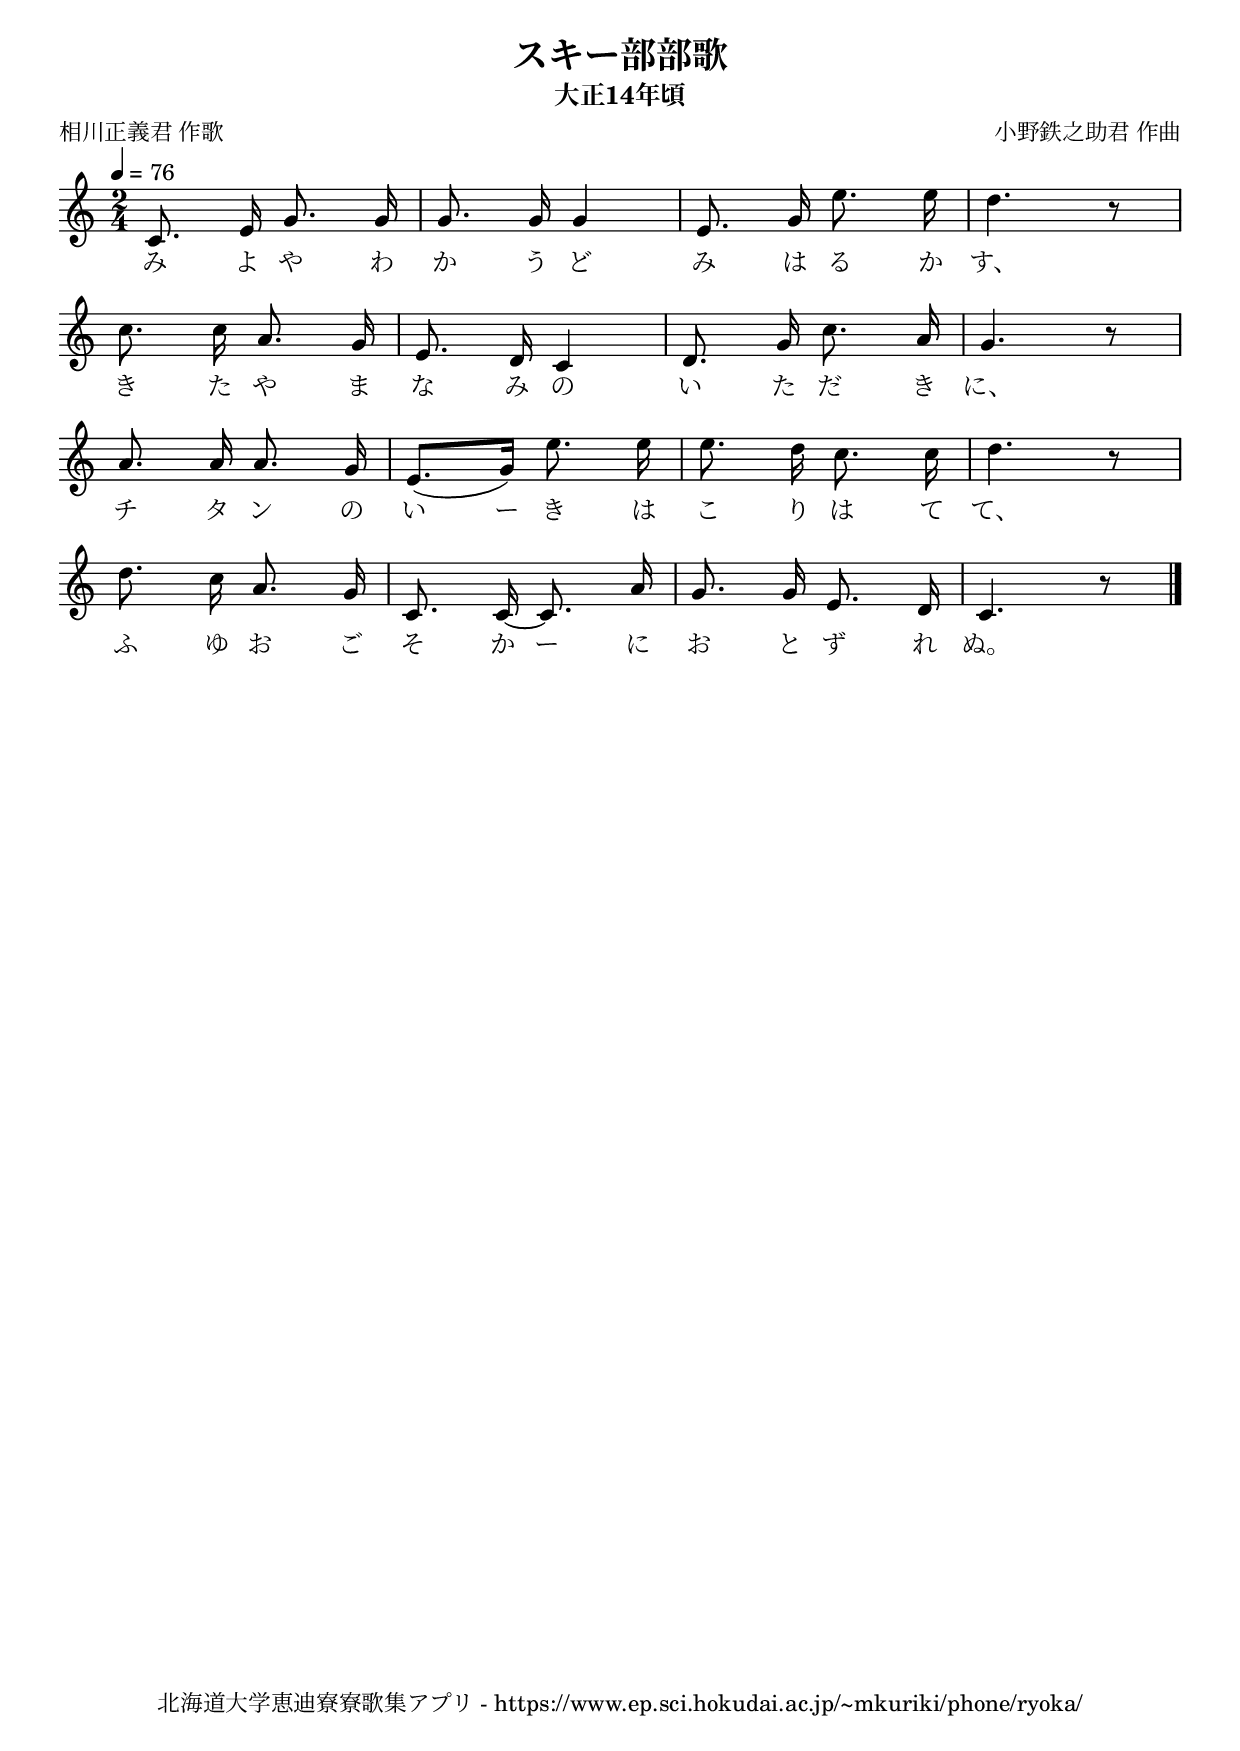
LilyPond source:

\version "2.18.2"

\paper {indent = 0}

\header {
  title = "スキー部部歌"
  subtitle = "大正14年頃"
  composer = "小野鉄之助君 作曲"
  poet = "相川正義君 作歌"
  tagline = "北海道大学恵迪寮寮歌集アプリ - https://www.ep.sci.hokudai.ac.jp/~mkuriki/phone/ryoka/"
}

melody = \relative c'{
  \tempo 4 = 76
  \autoBeamOff
  \numericTimeSignature
  \override BreathingSign.text = \markup { \musicglyph #"scripts.upedaltoe" } % ブレスの記号指定
  \key c \major
  \time 2/4
  \set melismaBusyProperties = #'()
  c8. e16 g8. g16 |
  g8. g16 g4 |
  e8. g16 e'8. e16 |
  d4. r8 | \break
  c8. c16 a8. g16 |
  e8. d16 c4 |
  d8. g16 c8. a16 |
  g4. r8 | \break
  a8. a16 a8. g16 |
  e8. ([ g16 ]) e'8. e16 |
  e8. d16 c8. c16 |
  d4. r8 | \break
  d8. c16 a8. g16 |
  c,8. c16 ~ c8. a'16 |
  g8. g16 e8. d16 |
  c4. r8
  \bar "|."
}

text = \lyricmode {
  み よ や わ か う ど み は る か す、
  き た や ま な み の い た だ き に、
  チ タ ン の い ー き は こ り は て て、
  ふ ゆ お ご そ か ー に お と ず れ ぬ。
}

\score {
  <<
    % ギターコード
    %{
    \new ChordNames \with {midiInstrument = #"acoustic guitar (nylon)"}{
      \set chordChanges = ##t
      \harmony
    }
    %}
    
    % メロディーライン
    \new Voice = "one"{\melody}
    % 歌詞
    \new Lyrics \lyricsto "one" \text
    % 太鼓
    % \new DrumStaff \with{
    %   \remove "Time_signature_engraver"
    %   drumStyleTable = #percussion-style
    %   \override StaffSymbol.line-count = #1
    %   \hide Stem
    % }
    % \drum
  >>
  
\midi {}
\layout {
  \context {
    \Score
    \remove "Bar_number_engraver"
  }
}

}


